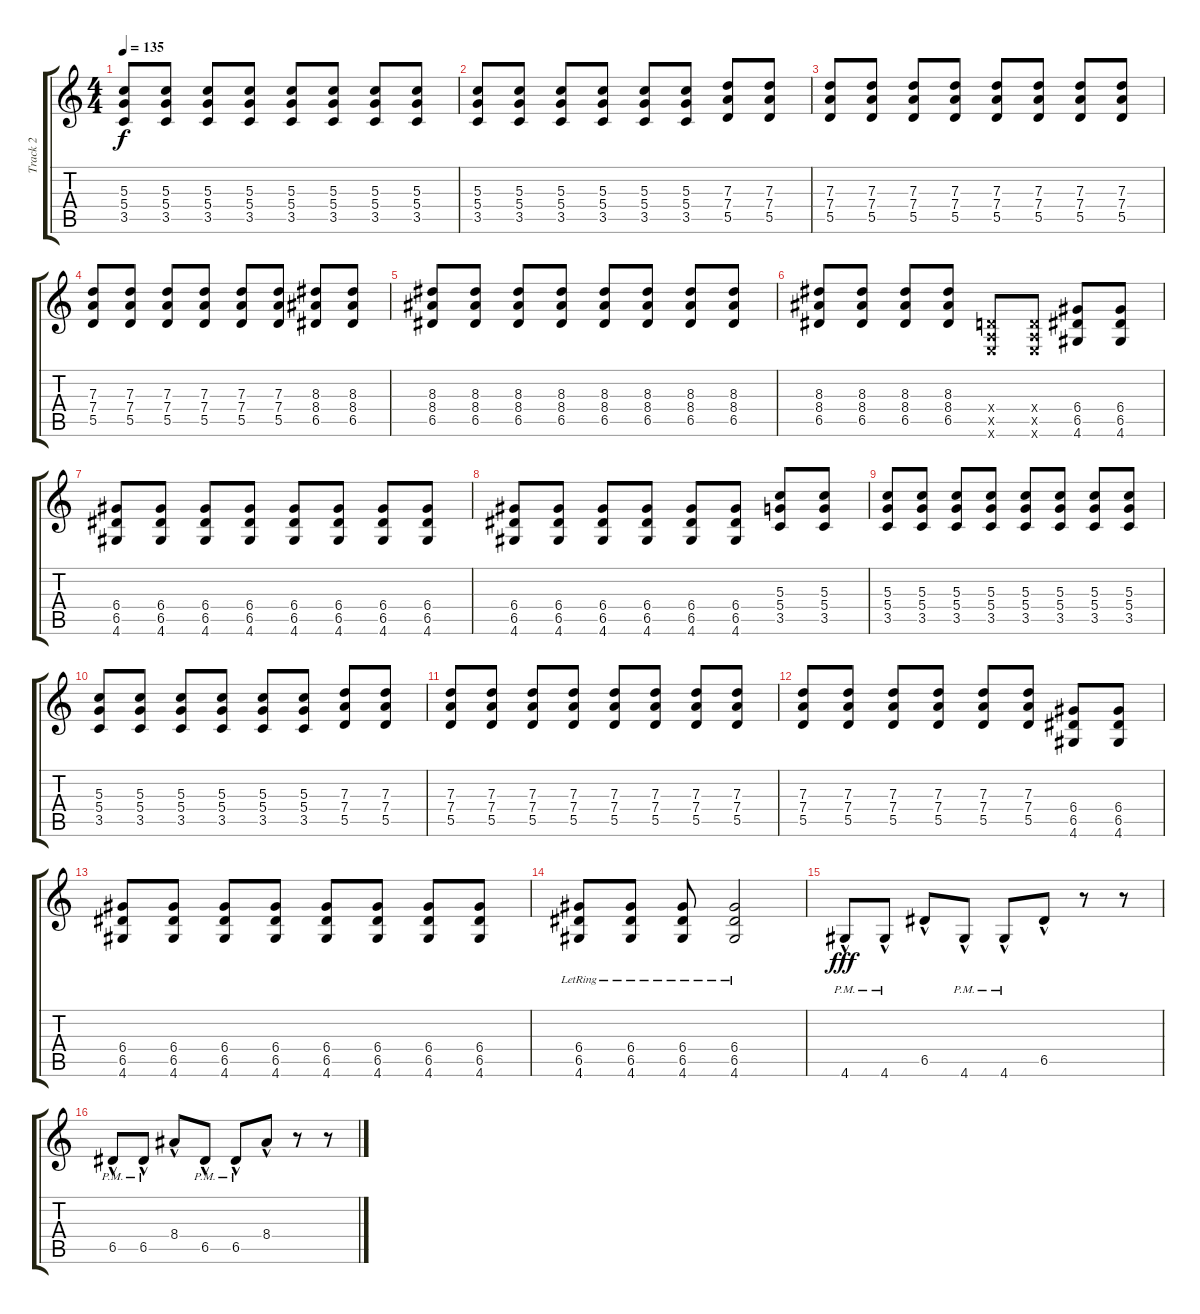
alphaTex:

\track ("Track 2" "Track 2") {instrument distortionguitar}
\staff {score tabs}
\tuning (E4 B3 G3 D3 A2 E2) {hide}
\ts (4 4)
\tempo 135
\clef g2
\ks c
(5.3 5.4 3.5).8{dy f} (5.3 5.4 3.5).8 (5.3 5.4 3.5).8 (5.3 5.4 3.5).8 (5.3 5.4 3.5).8 (5.3 5.4 3.5).8 (5.3 5.4 3.5).8 (5.3 5.4 3.5).8 |
(5.3 5.4 3.5).8 (5.3 5.4 3.5).8 (5.3 5.4 3.5).8 (5.3 5.4 3.5).8 (5.3 5.4 3.5).8 (5.3 5.4 3.5).8 (7.3 7.4 5.5).8 (7.3 7.4 5.5).8 |
(7.3 7.4 5.5).8 (7.3 7.4 5.5).8 (7.3 7.4 5.5).8 (7.3 7.4 5.5).8 (7.3 7.4 5.5).8 (7.3 7.4 5.5).8 (7.3 7.4 5.5).8 (7.3 7.4 5.5).8 |
(7.3 7.4 5.5).8 (7.3 7.4 5.5).8 (7.3 7.4 5.5).8 (7.3 7.4 5.5).8 (7.3 7.4 5.5).8 (7.3 7.4 5.5).8 (8.3 8.4 6.5).8 (8.3 8.4 6.5).8 |
(8.3 8.4 6.5).8 (8.3 8.4 6.5).8 (8.3 8.4 6.5).8 (8.3 8.4 6.5).8 (8.3 8.4 6.5).8 (8.3 8.4 6.5).8 (8.3 8.4 6.5).8 (8.3 8.4 6.5).8 |
(8.3 8.4 6.5).8 (8.3 8.4 6.5).8 (8.3 8.4 6.5).8 (8.3 8.4 6.5).8 (0.4{x} 0.5{x} 0.6{x}).8 (0.4{x} 0.5{x} 0.6{x}).8 (6.4 6.5 4.6).8 (6.4 6.5 4.6).8 |
(6.4 6.5 4.6).8 (6.4 6.5 4.6).8 (6.4 6.5 4.6).8 (6.4 6.5 4.6).8 (6.4 6.5 4.6).8 (6.4 6.5 4.6).8 (6.4 6.5 4.6).8 (6.4 6.5 4.6).8 |
(6.4 6.5 4.6).8 (6.4 6.5 4.6).8 (6.4 6.5 4.6).8 (6.4 6.5 4.6).8 (6.4 6.5 4.6).8 (6.4 6.5 4.6).8 (5.3 5.4 3.5).8 (5.3 5.4 3.5).8 |
(5.3 5.4 3.5).8 (5.3 5.4 3.5).8 (5.3 5.4 3.5).8 (5.3 5.4 3.5).8 (5.3 5.4 3.5).8 (5.3 5.4 3.5).8 (5.3 5.4 3.5).8 (5.3 5.4 3.5).8 |
(5.3 5.4 3.5).8 (5.3 5.4 3.5).8 (5.3 5.4 3.5).8 (5.3 5.4 3.5).8 (5.3 5.4 3.5).8 (5.3 5.4 3.5).8 (7.3 7.4 5.5).8 (7.3 7.4 5.5).8 |
(7.3 7.4 5.5).8 (7.3 7.4 5.5).8 (7.3 7.4 5.5).8 (7.3 7.4 5.5).8 (7.3 7.4 5.5).8 (7.3 7.4 5.5).8 (7.3 7.4 5.5).8 (7.3 7.4 5.5).8 |
(7.3 7.4 5.5).8 (7.3 7.4 5.5).8 (7.3 7.4 5.5).8 (7.3 7.4 5.5).8 (7.3 7.4 5.5).8 (7.3 7.4 5.5).8 (6.4 6.5 4.6).8 (6.4 6.5 4.6).8 |
(6.4 6.5 4.6).8 (6.4 6.5 4.6).8 (6.4 6.5 4.6).8 (6.4 6.5 4.6).8 (6.4 6.5 4.6).8 (6.4 6.5 4.6).8 (6.4 6.5 4.6).8 (6.4 6.5 4.6).8 |
(6.4{lr} 6.5{lr} 4.6{lr}).8 (6.4{lr} 6.5{lr} 4.6{lr}).8 (6.4{lr} 6.5{lr} 4.6{lr}).8 (6.4{lr} 6.5{lr} 4.6{lr}).2 |
4.6{hac pm}.8{dy fff} 4.6{hac pm}.8 6.5{hac}.8 4.6{hac pm}.8 4.6{hac pm}.8 6.5{hac}.8 r.8 r.8 |
6.5{hac pm}.8 6.5{hac pm}.8 8.4{hac}.8 6.5{hac pm}.8 6.5{hac pm}.8 8.4{hac}.8 r.8 r.8
